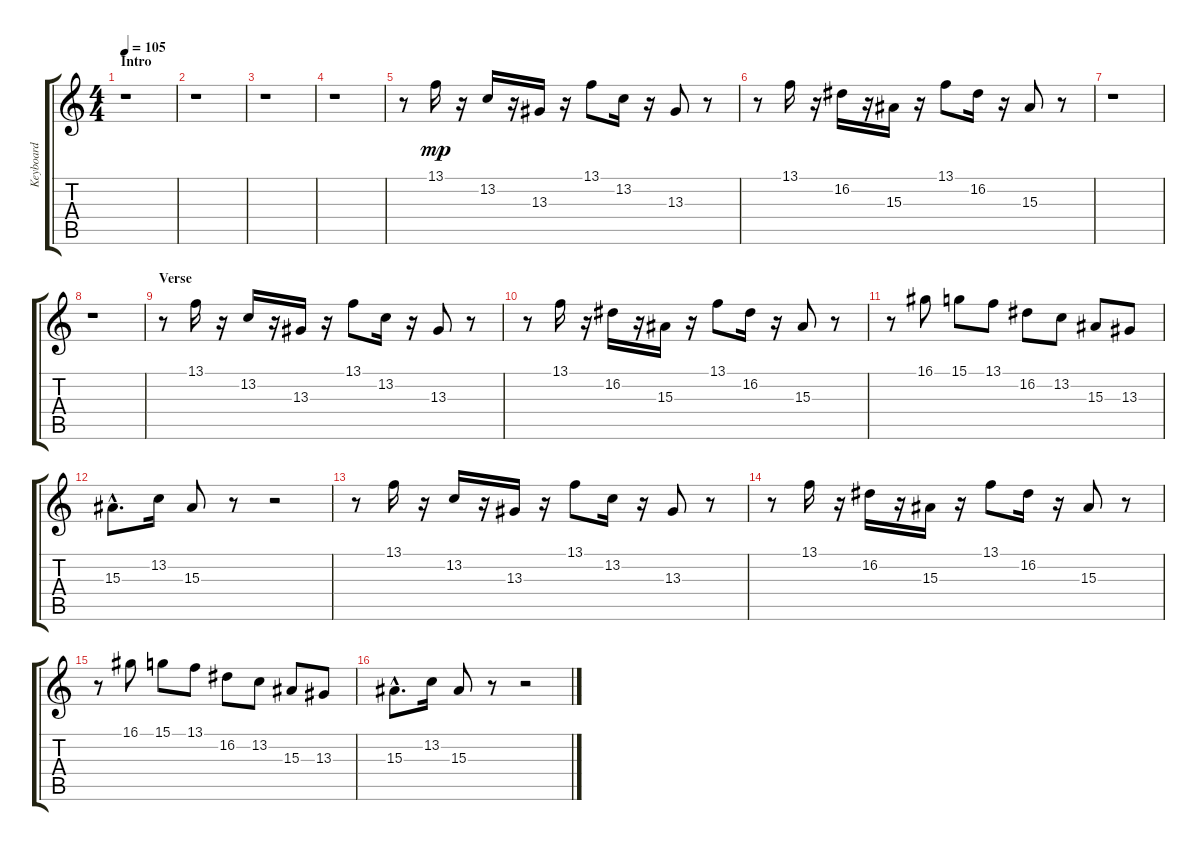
\track ("Keyboard" "Keyboard") {instrument lead1square}
\staff {score tabs}
\tuning (E4 B3 G3 D3 A2 E2) {hide}
\ts (4 4)
\section ("" "Intro")
\tempo 105
\clef g2
\ks c
r.1{dy mp instrument lead1square} |
r.1 |
r.1 |
r.1 |
r.8 13.1.16 r.16 13.2.16 r.16 13.3.16 r.16 13.1.8 13.2.16 r.16 13.3.8 r.8 |
r.8 13.1.16 r.16 16.2.16 r.16 15.3.16 r.16 13.1.8 16.2.16 r.16 15.3.8 r.8 |
r.1 |
r.1 |
\section ("" "Verse")
r.8 13.1.16 r.16 13.2.16 r.16 13.3.16 r.16 13.1.8 13.2.16 r.16 13.3.8 r.8 |
r.8 13.1.16 r.16 16.2.16 r.16 15.3.16 r.16 13.1.8 16.2.16 r.16 15.3.8 r.8 |
r.8 16.1.8 15.1.8 13.1.8 16.2.8 13.2.8 15.3.8 13.3.8 |
15.3{hac}.8{d} 13.2.16 15.3.8 r.8 r.2 |
r.8 13.1.16 r.16 13.2.16 r.16 13.3.16 r.16 13.1.8 13.2.16 r.16 13.3.8 r.8 |
r.8 13.1.16 r.16 16.2.16 r.16 15.3.16 r.16 13.1.8 16.2.16 r.16 15.3.8 r.8 |
r.8 16.1.8 15.1.8 13.1.8 16.2.8 13.2.8 15.3.8 13.3.8 |
15.3{hac}.8{d} 13.2.16 15.3.8 r.8 r.2
